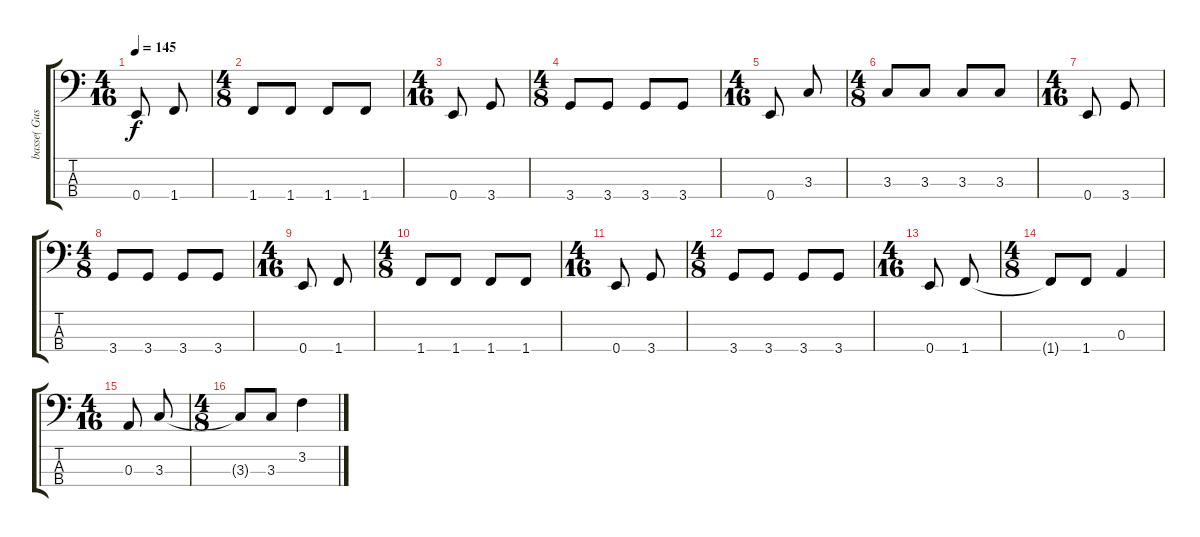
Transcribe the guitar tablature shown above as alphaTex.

\track ("basse( Gustafsson)" "basse( Gus") {instrument electricbasspick}
\staff {score tabs}
\tuning (G2 D2 A1 E1) {hide}
\ts (4 16)
\tempo 145
\clef f4
\ks c
0.4.8{dy f} 1.4.8 |
\ts (4 8)
1.4.8 1.4.8 1.4.8 1.4.8 |
\ts (4 16)
0.4.8 3.4.8 |
\ts (4 8)
3.4.8 3.4.8 3.4.8 3.4.8 |
\ts (4 16)
0.4.8 3.3.8 |
\ts (4 8)
3.3.8 3.3.8 3.3.8 3.3.8 |
\ts (4 16)
0.4.8 3.4.8 |
\ts (4 8)
3.4.8 3.4.8 3.4.8 3.4.8 |
\ts (4 16)
0.4.8 1.4.8 |
\ts (4 8)
1.4.8 1.4.8 1.4.8 1.4.8 |
\ts (4 16)
0.4.8 3.4.8 |
\ts (4 8)
3.4.8 3.4.8 3.4.8 3.4.8 |
\ts (4 16)
0.4.8 1.4.8 |
\ts (4 8)
1.4{t}.8 1.4.8 0.3.4 |
\ts (4 16)
0.3.8 3.3.8 |
\ts (4 8)
3.3{t}.8 3.3.8 3.2.4
